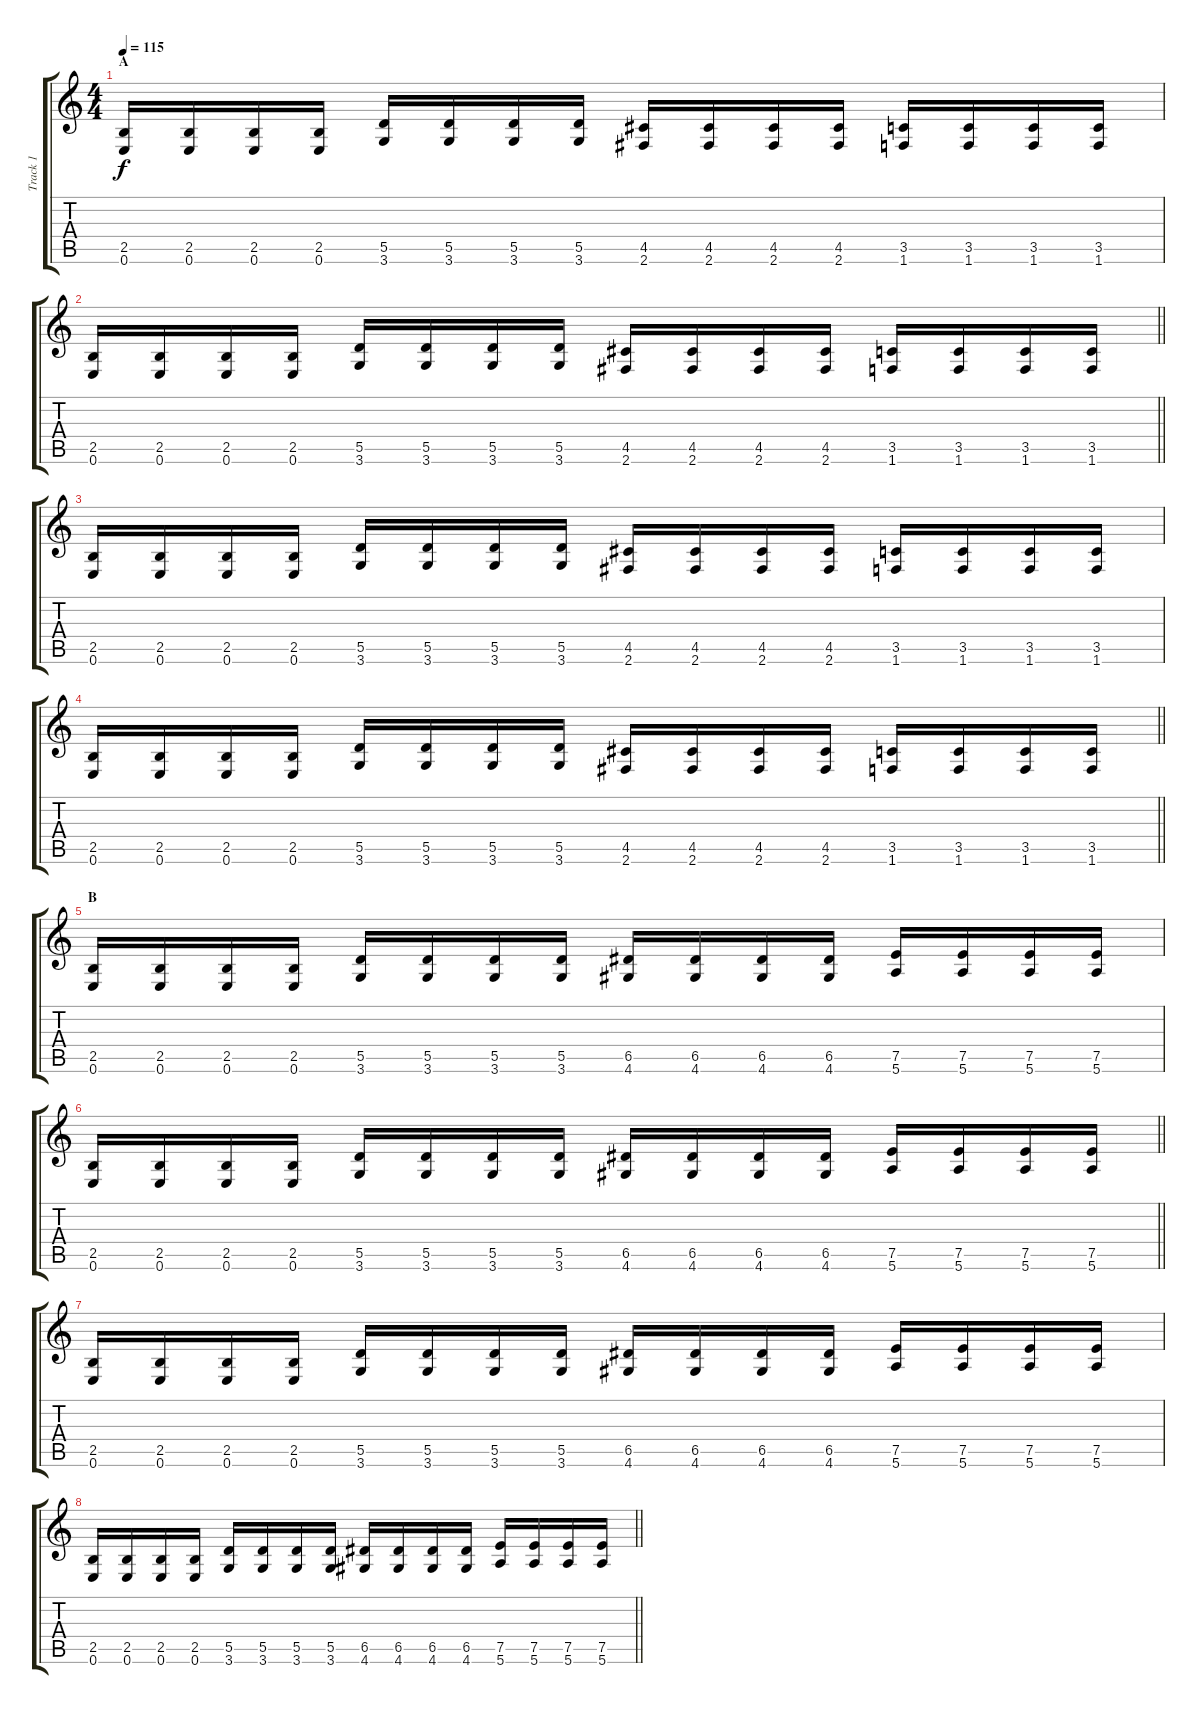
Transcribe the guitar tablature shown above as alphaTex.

\track ("Track 1" "Track 1") {instrument distortionguitar}
\staff {score tabs}
\tuning (E4 B3 G3 D3 A2 E2) {hide}
\ts (4 4)
\section ("" "A")
\tempo 115
\clef g2
\ks c
(2.5 0.6).16{dy f} (2.5 0.6).16 (2.5 0.6).16 (2.5 0.6).16 (5.5 3.6).16 (5.5 3.6).16 (5.5 3.6).16 (5.5 3.6).16 (4.5 2.6).16 (4.5 2.6).16 (4.5 2.6).16 (4.5 2.6).16 (3.5 1.6).16 (3.5 1.6).16 (3.5 1.6).16 (3.5 1.6).16 |
\barLineRight lightlight
(2.5 0.6).16 (2.5 0.6).16 (2.5 0.6).16 (2.5 0.6).16 (5.5 3.6).16 (5.5 3.6).16 (5.5 3.6).16 (5.5 3.6).16 (4.5 2.6).16 (4.5 2.6).16 (4.5 2.6).16 (4.5 2.6).16 (3.5 1.6).16 (3.5 1.6).16 (3.5 1.6).16 (3.5 1.6).16 |
(2.5 0.6).16 (2.5 0.6).16 (2.5 0.6).16 (2.5 0.6).16 (5.5 3.6).16 (5.5 3.6).16 (5.5 3.6).16 (5.5 3.6).16 (4.5 2.6).16 (4.5 2.6).16 (4.5 2.6).16 (4.5 2.6).16 (3.5 1.6).16 (3.5 1.6).16 (3.5 1.6).16 (3.5 1.6).16 |
\barLineRight lightlight
(2.5 0.6).16 (2.5 0.6).16 (2.5 0.6).16 (2.5 0.6).16 (5.5 3.6).16 (5.5 3.6).16 (5.5 3.6).16 (5.5 3.6).16 (4.5 2.6).16 (4.5 2.6).16 (4.5 2.6).16 (4.5 2.6).16 (3.5 1.6).16 (3.5 1.6).16 (3.5 1.6).16 (3.5 1.6).16 |
\section ("" "B")
(2.5 0.6).16 (2.5 0.6).16 (2.5 0.6).16 (2.5 0.6).16 (5.5 3.6).16 (5.5 3.6).16 (5.5 3.6).16 (5.5 3.6).16 (6.5 4.6).16 (6.5 4.6).16 (6.5 4.6).16 (6.5 4.6).16 (7.5 5.6).16 (7.5 5.6).16 (7.5 5.6).16 (7.5 5.6).16 |
\barLineRight lightlight
(2.5 0.6).16 (2.5 0.6).16 (2.5 0.6).16 (2.5 0.6).16 (5.5 3.6).16 (5.5 3.6).16 (5.5 3.6).16 (5.5 3.6).16 (6.5 4.6).16 (6.5 4.6).16 (6.5 4.6).16 (6.5 4.6).16 (7.5 5.6).16 (7.5 5.6).16 (7.5 5.6).16 (7.5 5.6).16 |
(2.5 0.6).16 (2.5 0.6).16 (2.5 0.6).16 (2.5 0.6).16 (5.5 3.6).16 (5.5 3.6).16 (5.5 3.6).16 (5.5 3.6).16 (6.5 4.6).16 (6.5 4.6).16 (6.5 4.6).16 (6.5 4.6).16 (7.5 5.6).16 (7.5 5.6).16 (7.5 5.6).16 (7.5 5.6).16 |
\barLineRight lightlight
(2.5 0.6).16 (2.5 0.6).16 (2.5 0.6).16 (2.5 0.6).16 (5.5 3.6).16 (5.5 3.6).16 (5.5 3.6).16 (5.5 3.6).16 (6.5 4.6).16 (6.5 4.6).16 (6.5 4.6).16 (6.5 4.6).16 (7.5 5.6).16 (7.5 5.6).16 (7.5 5.6).16 (7.5 5.6).16
